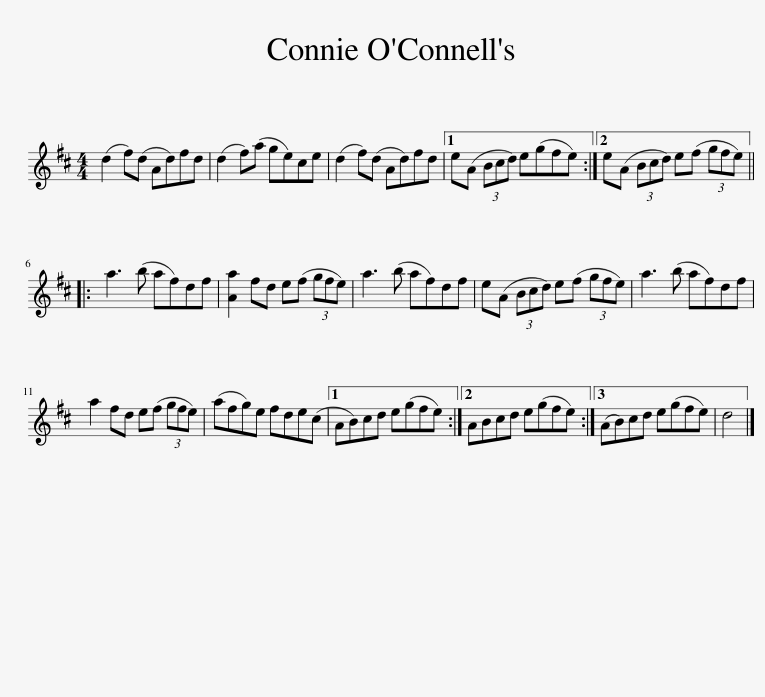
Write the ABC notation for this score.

X:1
L:1/8
M:4/4
I:linebreak $
K:D
V:1 treble
V:1
 (d2 f)(d Ad)fd | (d2 f)(a ge)ce | (d2 f)(d Ad)fd |1 e(A (3Bcd) e(gfe) :|2 e(A (3Bcd) e(f (3gfe) |:$ %5
 a3 (b af)df | [Aa]2 fd e(f (3gfe) | a3 (b af)df | e(A (3Bcd) e(f (3gfe) | a3 (b af)df |$ %10
 a2 fd e(f (3gfe) | (afg)e fde(c |1 AB)cd e(gfe) :|2 ABcd e(gfe) :|3 (AB)cd e(gfe) | %15
 d4 |] %16
